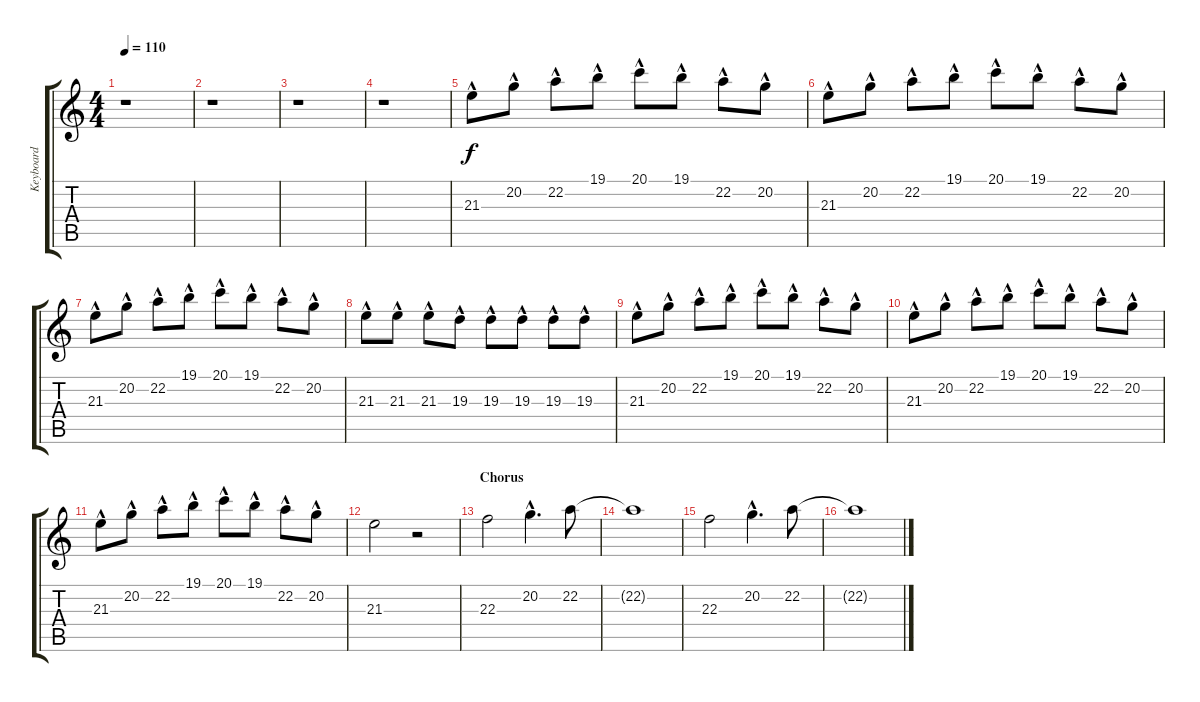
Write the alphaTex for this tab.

\track ("Keyboard" "Keyboard") {instrument stringensemble1}
\staff {score tabs}
\tuning (E4 B3 G3 D3 A2 E2) {hide}
\ts (4 4)
\tempo 110
\clef g2
\ks c
r.1{dy f} |
r.1 |
r.1 |
r.1 |
21.3{hac}.8 20.2{hac}.8 22.2{hac}.8 19.1{hac}.8 20.1{hac}.8 19.1{hac}.8 22.2{hac}.8 20.2{hac}.8 |
21.3{hac}.8 20.2{hac}.8 22.2{hac}.8 19.1{hac}.8 20.1{hac}.8 19.1{hac}.8 22.2{hac}.8 20.2{hac}.8 |
21.3{hac}.8 20.2{hac}.8 22.2{hac}.8 19.1{hac}.8 20.1{hac}.8 19.1{hac}.8 22.2{hac}.8 20.2{hac}.8 |
21.3{hac}.8 21.3{hac}.8 21.3{hac}.8 19.3{hac}.8 19.3{hac}.8 19.3{hac}.8 19.3{hac}.8 19.3{hac}.8 |
21.3{hac}.8 20.2{hac}.8 22.2{hac}.8 19.1{hac}.8 20.1{hac}.8 19.1{hac}.8 22.2{hac}.8 20.2{hac}.8 |
21.3{hac}.8 20.2{hac}.8 22.2{hac}.8 19.1{hac}.8 20.1{hac}.8 19.1{hac}.8 22.2{hac}.8 20.2{hac}.8 |
21.3{hac}.8 20.2{hac}.8 22.2{hac}.8 19.1{hac}.8 20.1{hac}.8 19.1{hac}.8 22.2{hac}.8 20.2{hac}.8 |
21.3.2 r.2 |
\section ("" "Chorus")
22.3.2 20.2{hac}.4{d} 22.2.8 |
22.2{t}.1 |
22.3.2 20.2{hac}.4{d} 22.2.8 |
22.2{t}.1
